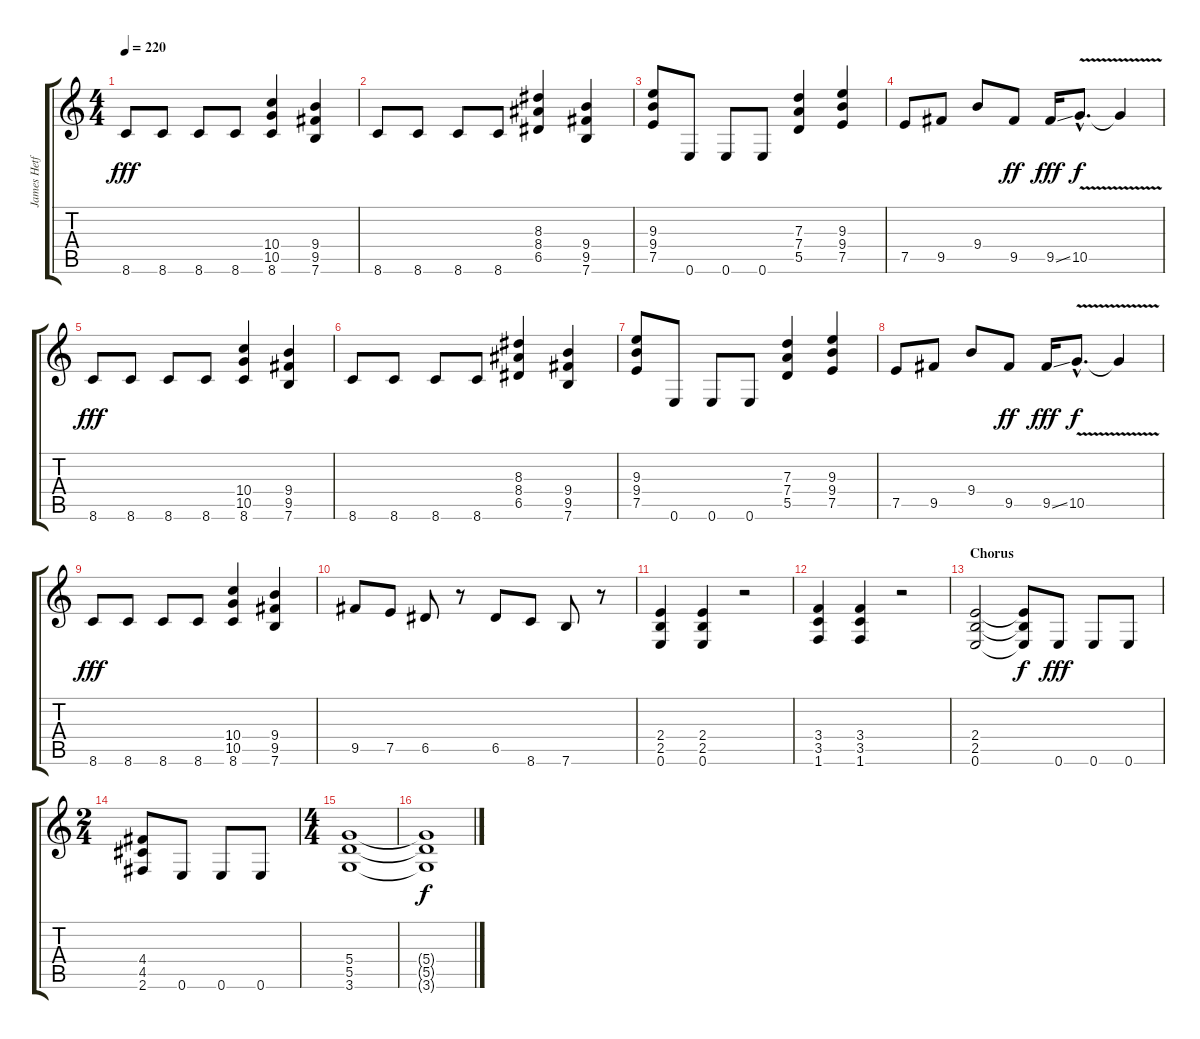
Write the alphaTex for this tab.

\track ("James Hetfield" "James Hetf") {instrument distortionguitar}
\staff {score tabs}
\tuning (E4 B3 G3 D3 A2 E2) {hide}
\ts (4 4)
\tempo 220
\clef g2
\ks c
8.6.8{dy fff} 8.6.8 8.6.8 8.6.8 (10.4 10.5 8.6).4 (9.4 9.5 7.6).4 |
8.6.8 8.6.8 8.6.8 8.6.8 (8.3 8.4 6.5).4 (9.4 9.5 7.6).4 |
(9.3 9.4 7.5).8 0.6.8 0.6.8 0.6.8 (7.3 7.4 5.5).4 (9.3 9.4 7.5).4 |
7.5.8 9.5.8 9.4.8 9.5.8{dy ff} 9.5{ss}.16{dy fff} 10.5{v hac}.8{d dy f} 10.5{t}.4 |
8.6.8{dy fff} 8.6.8 8.6.8 8.6.8 (10.4 10.5 8.6).4 (9.4 9.5 7.6).4 |
8.6.8 8.6.8 8.6.8 8.6.8 (8.3 8.4 6.5).4 (9.4 9.5 7.6).4 |
(9.3 9.4 7.5).8 0.6.8 0.6.8 0.6.8 (7.3 7.4 5.5).4 (9.3 9.4 7.5).4 |
7.5.8 9.5.8 9.4.8 9.5.8{dy ff} 9.5{ss}.16{dy fff} 10.5{v hac}.8{d dy f} 10.5{t}.4 |
8.6.8{dy fff} 8.6.8 8.6.8 8.6.8 (10.4 10.5 8.6).4 (9.4 9.5 7.6).4 |
9.5.8 7.5.8 6.5.8 r.8 6.5.8 8.6.8 7.6.8 r.8 |
(2.4 2.5 0.6).4 (2.4 2.5 0.6).4 r.2 |
(3.4 3.5 1.6).4 (3.4 3.5 1.6).4 r.2 |
\section ("" "Chorus")
(2.4 2.5 0.6).2 (2.4{t} 2.5{t} 0.6{t}).8{dy f} 0.6.8{dy fff} 0.6.8 0.6.8 |
\ts (2 4)
(4.4 4.5 2.6).8 0.6.8 0.6.8 0.6.8 |
\ts (4 4)
(5.4 5.5 3.6).1 |
(5.4{t} 5.5{t} 3.6{t}).1{dy f}
